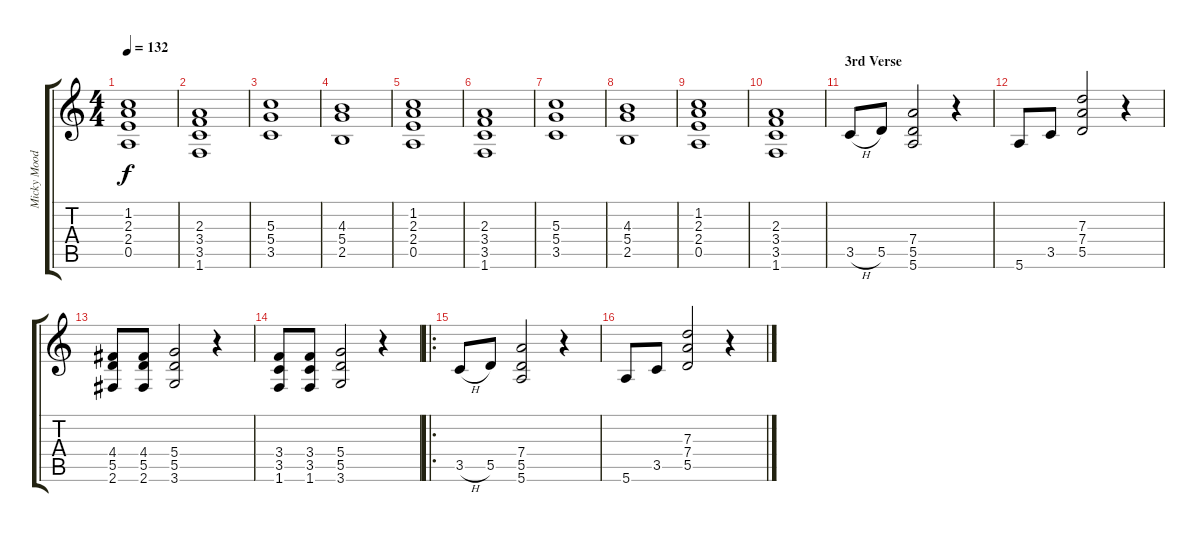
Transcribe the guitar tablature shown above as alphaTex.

\track ("Micky Moody" "Micky Mood") {instrument overdrivenguitar}
\staff {score tabs}
\tuning (E4 B3 G3 D3 A2 E2) {hide}
\ts (4 4)
\tempo 132
\clef g2
\ks c
(1.2 2.3 2.4 0.5).1{dy f} |
(2.3 3.4 3.5 1.6).1 |
(5.3 5.4 3.5).1 |
(4.3 5.4 2.5).1 |
(1.2 2.3 2.4 0.5).1 |
(2.3 3.4 3.5 1.6).1 |
(5.3 5.4 3.5).1 |
(4.3 5.4 2.5).1 |
(1.2 2.3 2.4 0.5).1 |
(2.3 3.4 3.5 1.6).1 |
\section ("" "3rd Verse")
3.5{h}.8 5.5.8 (7.4 5.5 5.6).2 r.4 |
5.6.8 3.5.8 (7.3 7.4 5.5).2 r.4 |
(4.4 5.5 2.6).8 (4.4 5.5 2.6).8 (5.4 5.5 3.6).2 r.4 |
(3.4 3.5 1.6).8 (3.4 3.5 1.6).8 (5.4 5.5 3.6).2 r.4 |
\ro
3.5{h}.8 5.5.8 (7.4 5.5 5.6).2 r.4 |
5.6.8 3.5.8 (7.3 7.4 5.5).2 r.4
